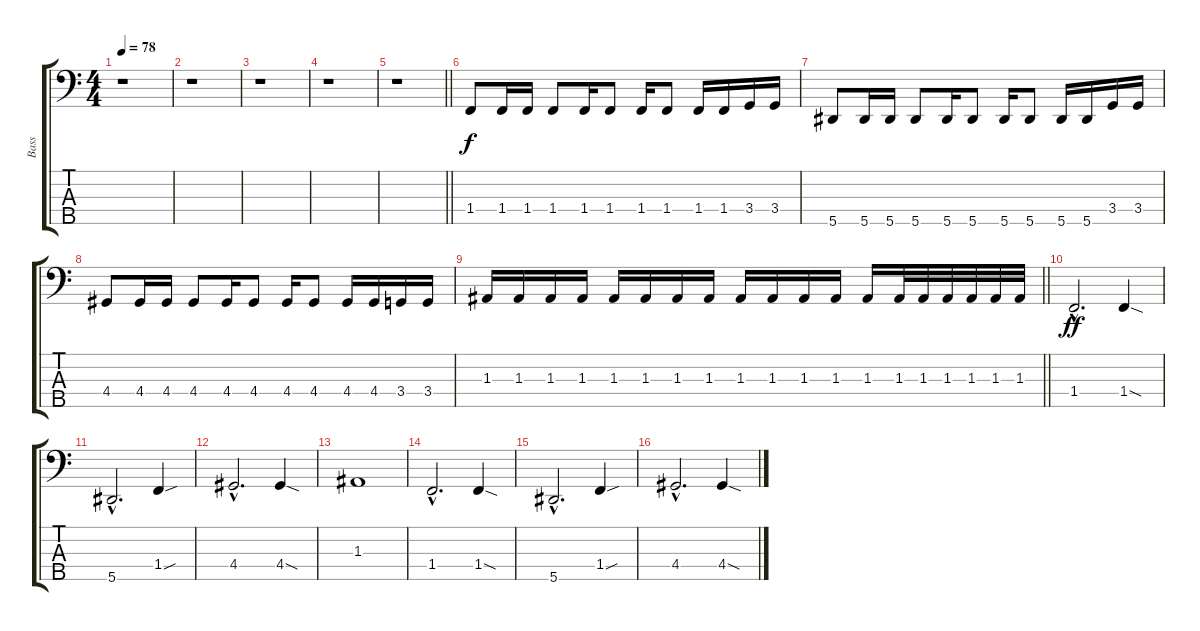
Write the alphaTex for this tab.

\track ("Bass" "Bass") {instrument electricbasspick}
\staff {score tabs}
\tuning (G2 D2 A1 E1 Bb0) {hide}
\ts (4 4)
\tempo 78
\clef f4
\ks c
r.1{dy f instrument electricbasspick} |
r.1 |
r.1 |
r.1 |
\barLineRight lightlight
r.1 |
1.4.8 1.4.16 1.4.16 1.4.8 1.4.16 1.4.8 1.4.16 1.4.8 1.4.16 1.4.16 3.4.16 3.4.16 |
5.5.8 5.5.16 5.5.16 5.5.8 5.5.16 5.5.8 5.5.16 5.5.8 5.5.16 5.5.16 3.4.16 3.4.16 |
4.4.8 4.4.16 4.4.16 4.4.8 4.4.16 4.4.8 4.4.16 4.4.8 4.4.16 4.4.16 3.4.16 3.4.16 |
\barLineRight lightlight
1.3.16 1.3.16 1.3.16 1.3.16 1.3.16 1.3.16 1.3.16 1.3.16 1.3.16 1.3.16 1.3.16 1.3.16 1.3.16 1.3.32 1.3.32 1.3.32 1.3.32 1.3.32 1.3.32 |
1.4{hac}.2{d dy ff} 1.4{sod}.4 |
5.5{hac}.2{d} 1.4{sou}.4 |
4.4{hac}.2{d} 4.4{sod}.4 |
1.3.1 |
1.4{hac}.2{d} 1.4{sod}.4 |
5.5{hac}.2{d} 1.4{sou}.4 |
4.4{hac}.2{d} 4.4{sod}.4
